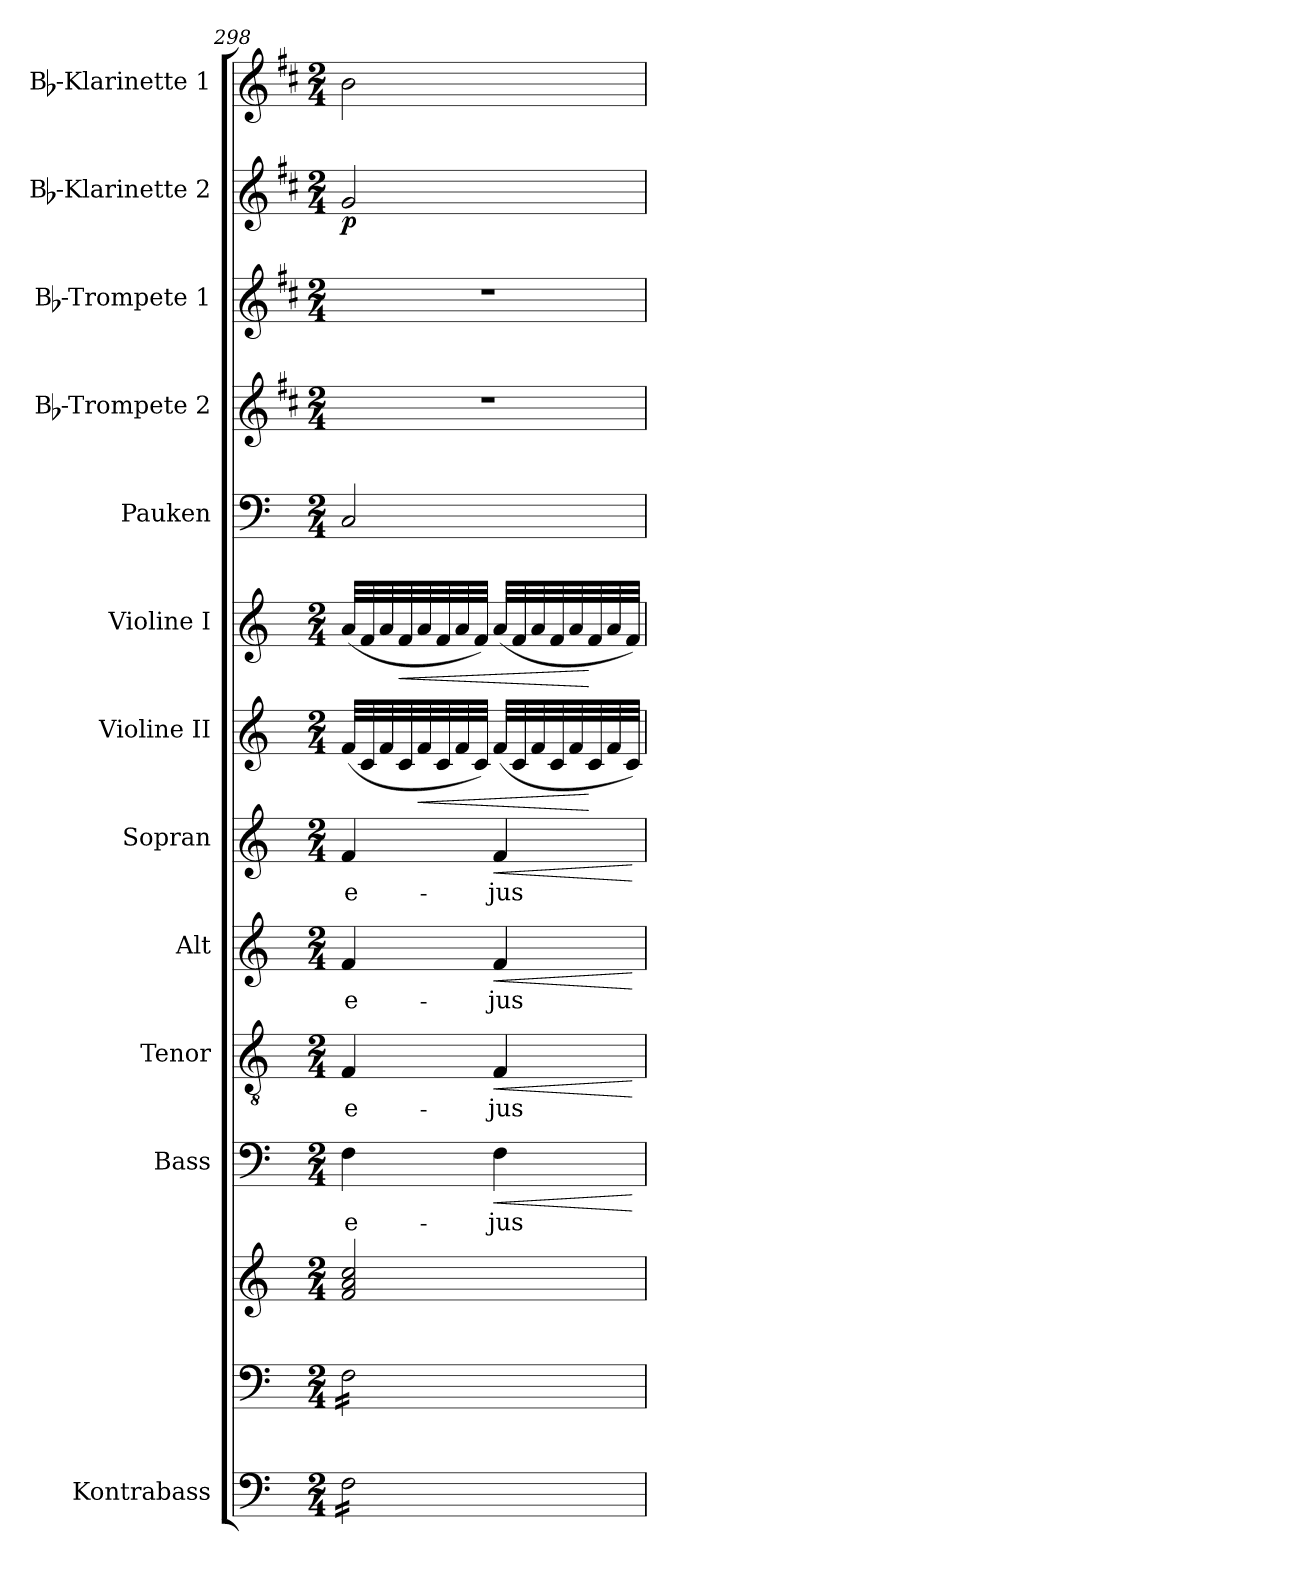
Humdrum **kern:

**kern	**kern	**kern	**kern	**text	**dynam	**kern	**text	**dynam	**kern	**text	**dynam	**kern	**text	**dynam	**kern	**dynam	**kern	**dynam	**kern	**kern	**kern	**kern	**dynam	**kern
*part13	*part12	*part12	*part11	*part11	*part11	*part10	*part10	*part10	*part9	*part9	*part9	*part8	*part8	*part8	*part7	*part7	*part6	*part6	*part5	*part4	*part3	*part2	*part2	*part1
*staff14	*staff13	*staff12	*staff11	*staff11	*staff11	*staff10	*staff10	*staff10	*staff9	*staff9	*staff9	*staff8	*staff8	*staff8	*staff7	*staff7	*staff6	*staff6	*staff5	*staff4	*staff3	*staff2	*staff2	*staff1
*I"Kontrabass	*	*	*I"Bass	*	*	*I"Tenor	*	*	*I"Alt	*	*	*I"Sopran	*	*	*I"Violine II	*	*I"Violine I	*	*I"Pauken	*I"Bb-Trompete 2	*I"Bb-Trompete 1	*I"Bb-Klarinette 2	*	*I"Bb-Klarinette 1
*I'Kb.	*	*	*I'B.	*	*	*I'T.	*	*	*I'A.	*	*	*I'S.	*	*	*I'Vl. II	*	*I'Vl. I	*	*I'Pk.	*I'Bb Trp. 2	*I'Bb Trp. 1	*I'Bb Kl. 2	*	*I'Bb Kl. 1
*clefF4	*clefF4	*clefG2	*clefF4	*	*	*clefGv2	*	*	*clefG2	*	*	*clefG2	*	*	*clefG2	*	*clefG2	*	*clefF4	*clefG2	*clefG2	*clefG2	*	*clefG2
*ITrd7c12	*	*	*	*	*	*	*	*	*	*	*	*	*	*	*	*	*	*	*	*ITrd1c2	*ITrd1c2	*ITrd1c2	*	*ITrd1c2
*k[]	*k[]	*k[]	*k[]	*	*	*k[]	*	*	*k[]	*	*	*k[]	*	*	*k[]	*	*k[]	*	*k[]	*k[]	*k[]	*k[]	*	*k[]
*C:	*C:	*C:	*C:	*	*	*C:	*	*	*C:	*	*	*C:	*	*	*C:	*	*C:	*	*C:	*C:	*C:	*C:	*	*C:
*M2/4	*M2/4	*M2/4	*M2/4	*	*	*M2/4	*	*	*M2/4	*	*	*M2/4	*	*	*M2/4	*	*M2/4	*	*M2/4	*M2/4	*M2/4	*M2/4	*	*M2/4
=298	=298	=298	=298	=298	=298	=298	=298	=298	=298	=298	=298	=298	=298	=298	=298	=298	=298	=298	=298	=298	=298	=298	=298	=298
!	!	!	!	!LO:LY:b	!	!	!LO:LY:b	!	!	!LO:LY:b	!	!	!LO:LY:b	!	!	!	!	!	!	!	!	!	!LO:DY:b	!
*tremolo	*	*	*	*	*	*	*	*	*	*	*	*	*	*	*	*	*	*	*	*	*	*	*	*
*	*tremolo	*	*	*	*	*	*	*	*	*	*	*	*	*	*	*	*	*	*	*	*	*	*	*
16FF\LL	16F\LL	2f/ 2a/ 2cc/	4F\	e-	.	4F/	e-	.	4f/	e-	.	4f/	e-	.	(<32f/LLL	.	(<32a/LLL	.	2C/	2r	2r	2f/	p	2a\
.	.	.	.	.	.	.	.	.	.	.	.	.	.	.	32c/	.	32f/	.	.	.	.	.	.	.
16FF\	16F\	.	.	.	.	.	.	.	.	.	.	.	.	.	32f/	.	32a/	.	.	.	.	.	.	.
!	!	!	!	!	!	!	!	!	!	!	!	!	!	!	!	!	!	!LO:HP:b	!	!	!	!	!	!
.	.	.	.	.	.	.	.	.	.	.	.	.	.	.	32c/	.	32f/	<	.	.	.	.	.	.
!	!	!	!	!	!	!	!	!	!	!	!	!	!	!	!	!LO:HP:b	!	!	!	!	!	!	!	!
16FF\	16F\	.	.	.	.	.	.	.	.	.	.	.	.	.	32f/	<	32a/	.	.	.	.	.	.	.
.	.	.	.	.	.	.	.	.	.	.	.	.	.	.	32c/	.	32f/	.	.	.	.	.	.	.
16FF\	16F\	.	.	.	.	.	.	.	.	.	.	.	.	.	32f/	.	32a/	.	.	.	.	.	.	.
.	.	.	.	.	.	.	.	.	.	.	.	.	.	.	32c/JJJ)	.	32f/JJJ)	.	.	.	.	.	.	.
!	!	!	!	!LO:LY:b	!LO:HP:b	!	!LO:LY:b	!LO:HP:b	!	!LO:LY:b	!LO:HP:b	!	!LO:LY:b	!LO:HP:b	!	!	!	!	!	!	!	!	!	!
16FF\	16F\	.	4F\	-jus	<	4F/	-jus	<	4f/	-jus	<	4f/	-jus	<	(<32f/LLL	.	(<32a/LLL	.	.	.	.	.	.	.
.	.	.	.	.	.	.	.	.	.	.	.	.	.	.	32c/	.	32f/	.	.	.	.	.	.	.
16FF\	16F\	.	.	.	.	.	.	.	.	.	.	.	.	.	32f/	.	32a/	.	.	.	.	.	.	.
.	.	.	.	.	.	.	.	.	.	.	.	.	.	.	32c/	.	32f/	.	.	.	.	.	.	.
16FF\	16F\	.	.	.	.	.	.	.	.	.	.	.	.	.	32f/	.	32a/	.	.	.	.	.	.	.
.	.	.	.	.	.	.	.	.	.	.	.	.	.	.	32c/	[	32f/	[	.	.	.	.	.	.
16FF\JJ	16F\JJ	.	.	.	.	.	.	.	.	.	.	.	.	.	32f/	.	32a/	.	.	.	.	.	.	.
*	*Xtremolo	*	*	*	*	*	*	*	*	*	*	*	*	*	*	*	*	*	*	*	*	*	*	*
*Xtremolo	*	*	*	*	*	*	*	*	*	*	*	*	*	*	*	*	*	*	*	*	*	*	*	*
.	.	.	.	.	.	.	.	.	.	.	.	.	.	.	32c/JJJ)	.	32f/JJJ)	.	.	.	.	.	.	.
.	.	.	.	.	[	.	.	[	.	.	[	.	.	[	.	.	.	.	.	.	.	.	.	.
=	=	=	=	=	=	=	=	=	=	=	=	=	=	=	=	=	=	=	=	=	=	=	=	=
*-	*-	*-	*-	*-	*-	*-	*-	*-	*-	*-	*-	*-	*-	*-	*-	*-	*-	*-	*-	*-	*-	*-	*-	*-
